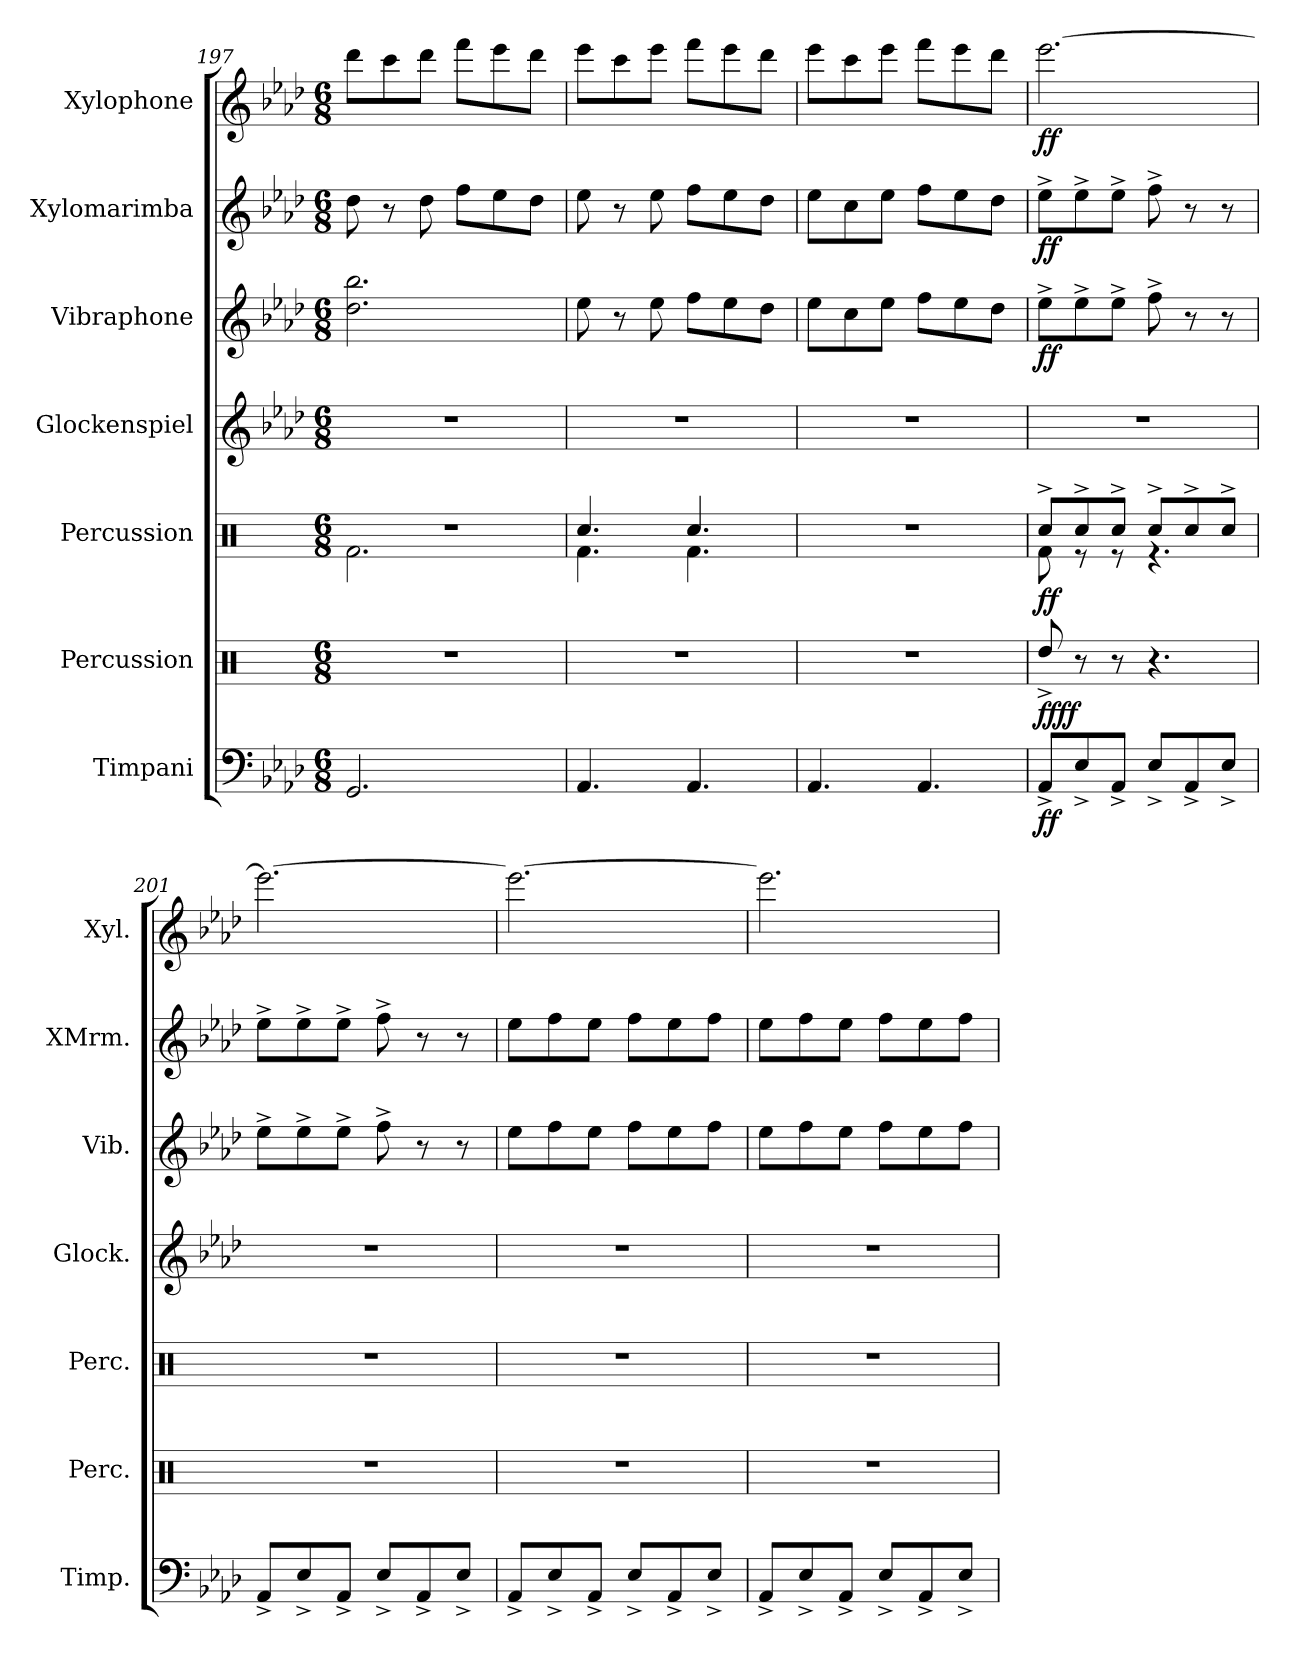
**kern	**dynam	**kern	**dynam	**kern	**dynam	**kern	**kern	**dynam	**kern	**dynam	**kern	**dynam
*part7	*part7	*part6	*part6	*part5	*part5	*part4	*part3	*part3	*part2	*part2	*part1	*part1
*staff7	*staff7	*staff6	*staff6	*staff5	*staff5	*staff4	*staff3	*staff3	*staff2	*staff2	*staff1	*staff1
*I"Timpani	*	*I"Percussion	*	*I"Percussion	*	*I"Glockenspiel	*I"Vibraphone	*	*I"Xylomarimba	*	*I"Xylophone	*
*I'Timp.	*	*I'Perc.	*	*I'Perc.	*	*I'Glock.	*I'Vib.	*	*I'XMrm.	*	*I'Xyl.	*
!!LO:LB:g=z
*clefF4	*	*clefX	*	*clefX	*	*clefG2	*clefG2	*	*clefG2	*	*clefG2	*
*	*	*	*	*	*	*ITrd-14c-24	*	*	*	*	*ITrd-7c-12	*
*k[b-e-a-d-]	*	*k[]	*	*k[]	*	*k[b-e-a-d-]	*k[b-e-a-d-]	*	*k[b-e-a-d-]	*	*k[b-e-a-d-]	*
*M6/8	*	*M6/8	*	*M6/8	*	*M6/8	*M6/8	*	*M6/8	*	*M6/8	*
=197	=197	=197	=197	=197	=197	=197	=197	=197	=197	=197	=197	=197
*	*	*	*	*^	*	*	*	*	*	*	*	*
2.GG/	.	2.r	.	2.r	2.Rf\	.	2.r	2.dd-\ 2.bb-\	.	8dd-\	.	8dddd-\L	.
.	.	.	.	.	.	.	.	.	.	8r	.	8cccc\	.
.	.	.	.	.	.	.	.	.	.	8dd-\	.	8dddd-\J	.
.	.	.	.	.	.	.	.	.	.	8ff\L	.	8ffff\L	.
.	.	.	.	.	.	.	.	.	.	8ee-\	.	8eeee-\	.
.	.	.	.	.	.	.	.	.	.	8dd-\J	.	8dddd-\J	.
=198	=198	=198	=198	=198	=198	=198	=198	=198	=198	=198	=198	=198	=198
4.AA-/	.	2.r	.	4.Rcc/	4.Rf\	.	2.r	8ee-\	.	8ee-\	.	8eeee-\L	.
.	.	.	.	.	.	.	.	8r	.	8r	.	8cccc\	.
.	.	.	.	.	.	.	.	8ee-\	.	8ee-\	.	8eeee-\J	.
4.AA-/	.	.	.	4.Rcc/	4.Rf\	.	.	8ff\L	.	8ff\L	.	8ffff\L	.
.	.	.	.	.	.	.	.	8ee-\	.	8ee-\	.	8eeee-\	.
.	.	.	.	.	.	.	.	8dd-\J	.	8dd-\J	.	8dddd-\J	.
*	*	*	*	*v	*v	*	*	*	*	*	*	*	*
=199	=199	=199	=199	=199	=199	=199	=199	=199	=199	=199	=199	=199
4.AA-/	.	2.r	.	2.r	.	2.r	8ee-\L	.	8ee-\L	.	8eeee-\L	.
.	.	.	.	.	.	.	8cc\	.	8cc\	.	8cccc\	.
.	.	.	.	.	.	.	8ee-\J	.	8ee-\J	.	8eeee-\J	.
4.AA-/	.	.	.	.	.	.	8ff\L	.	8ff\L	.	8ffff\L	.
.	.	.	.	.	.	.	8ee-\	.	8ee-\	.	8eeee-\	.
.	.	.	.	.	.	.	8dd-\J	.	8dd-\J	.	8dddd-\J	.
=200	=200	=200	=200	=200	=200	=200	=200	=200	=200	=200	=200	=200
*	*	*	*	*^	*	*	*	*	*	*	*	*
!	!LO:DY:b	!	!LO:DY:b	!	!	!	!	!	!	!	!	!	!
!	!	!	!LO:DY:n=1:b	!	!	!LO:DY:b	!	!	!LO:DY:b	!	!LO:DY:b	!	!LO:DY:b
8AA-^/L	ff	8Rdd^/	ff ff	8Rcc^/L	8Rf\	ff	2.r	8ee-^\L	ff	8ee-^\L	ff	[2.eeee-\	ff
8E-^/	.	8r	.	8Rcc^/	8r	.	.	8ee-^\	.	8ee-^\	.	.	.
8AA-^/J	.	8r	.	8Rcc^/J	8r	.	.	8ee-^\J	.	8ee-^\J	.	.	.
8E-^/L	.	4.r	.	8Rcc^/L	4.r	.	.	8ff^\	.	8ff^\	.	.	.
8AA-^/	.	.	.	8Rcc^/	.	.	.	8r	.	8r	.	.	.
8E-^/J	.	.	.	8Rcc^/J	.	.	.	8r	.	8r	.	.	.
*	*	*	*	*v	*v	*	*	*	*	*	*	*	*
=201	=201	=201	=201	=201	=201	=201	=201	=201	=201	=201	=201	=201
8AA-^/L	.	2.r	.	2.r	.	2.r	8ee-^\L	.	8ee-^\L	.	2.eeee-\_	.
8E-^/	.	.	.	.	.	.	8ee-^\	.	8ee-^\	.	.	.
8AA-^/J	.	.	.	.	.	.	8ee-^\J	.	8ee-^\J	.	.	.
8E-^/L	.	.	.	.	.	.	8ff^\	.	8ff^\	.	.	.
8AA-^/	.	.	.	.	.	.	8r	.	8r	.	.	.
8E-^/J	.	.	.	.	.	.	8r	.	8r	.	.	.
!!LO:PB:g=z
=202	=202	=202	=202	=202	=202	=202	=202	=202	=202	=202	=202	=202
8AA-^/L	.	2.r	.	2.r	.	2.r	8ee-\L	.	8ee-\L	.	2.eeee-\_	.
8E-^/	.	.	.	.	.	.	8ff\	.	8ff\	.	.	.
8AA-^/J	.	.	.	.	.	.	8ee-\J	.	8ee-\J	.	.	.
8E-^/L	.	.	.	.	.	.	8ff\L	.	8ff\L	.	.	.
8AA-^/	.	.	.	.	.	.	8ee-\	.	8ee-\	.	.	.
8E-^/J	.	.	.	.	.	.	8ff\J	.	8ff\J	.	.	.
=203	=203	=203	=203	=203	=203	=203	=203	=203	=203	=203	=203	=203
8AA-^/L	.	2.r	.	2.r	.	2.r	8ee-\L	.	8ee-\L	.	2.eeee-\]	.
8E-^/	.	.	.	.	.	.	8ff\	.	8ff\	.	.	.
8AA-^/J	.	.	.	.	.	.	8ee-\J	.	8ee-\J	.	.	.
8E-^/L	.	.	.	.	.	.	8ff\L	.	8ff\L	.	.	.
8AA-^/	.	.	.	.	.	.	8ee-\	.	8ee-\	.	.	.
8E-^/J	.	.	.	.	.	.	8ff\J	.	8ff\J	.	.	.
=	=	=	=	=	=	=	=	=	=	=	=	=
*-	*-	*-	*-	*-	*-	*-	*-	*-	*-	*-	*-	*-
